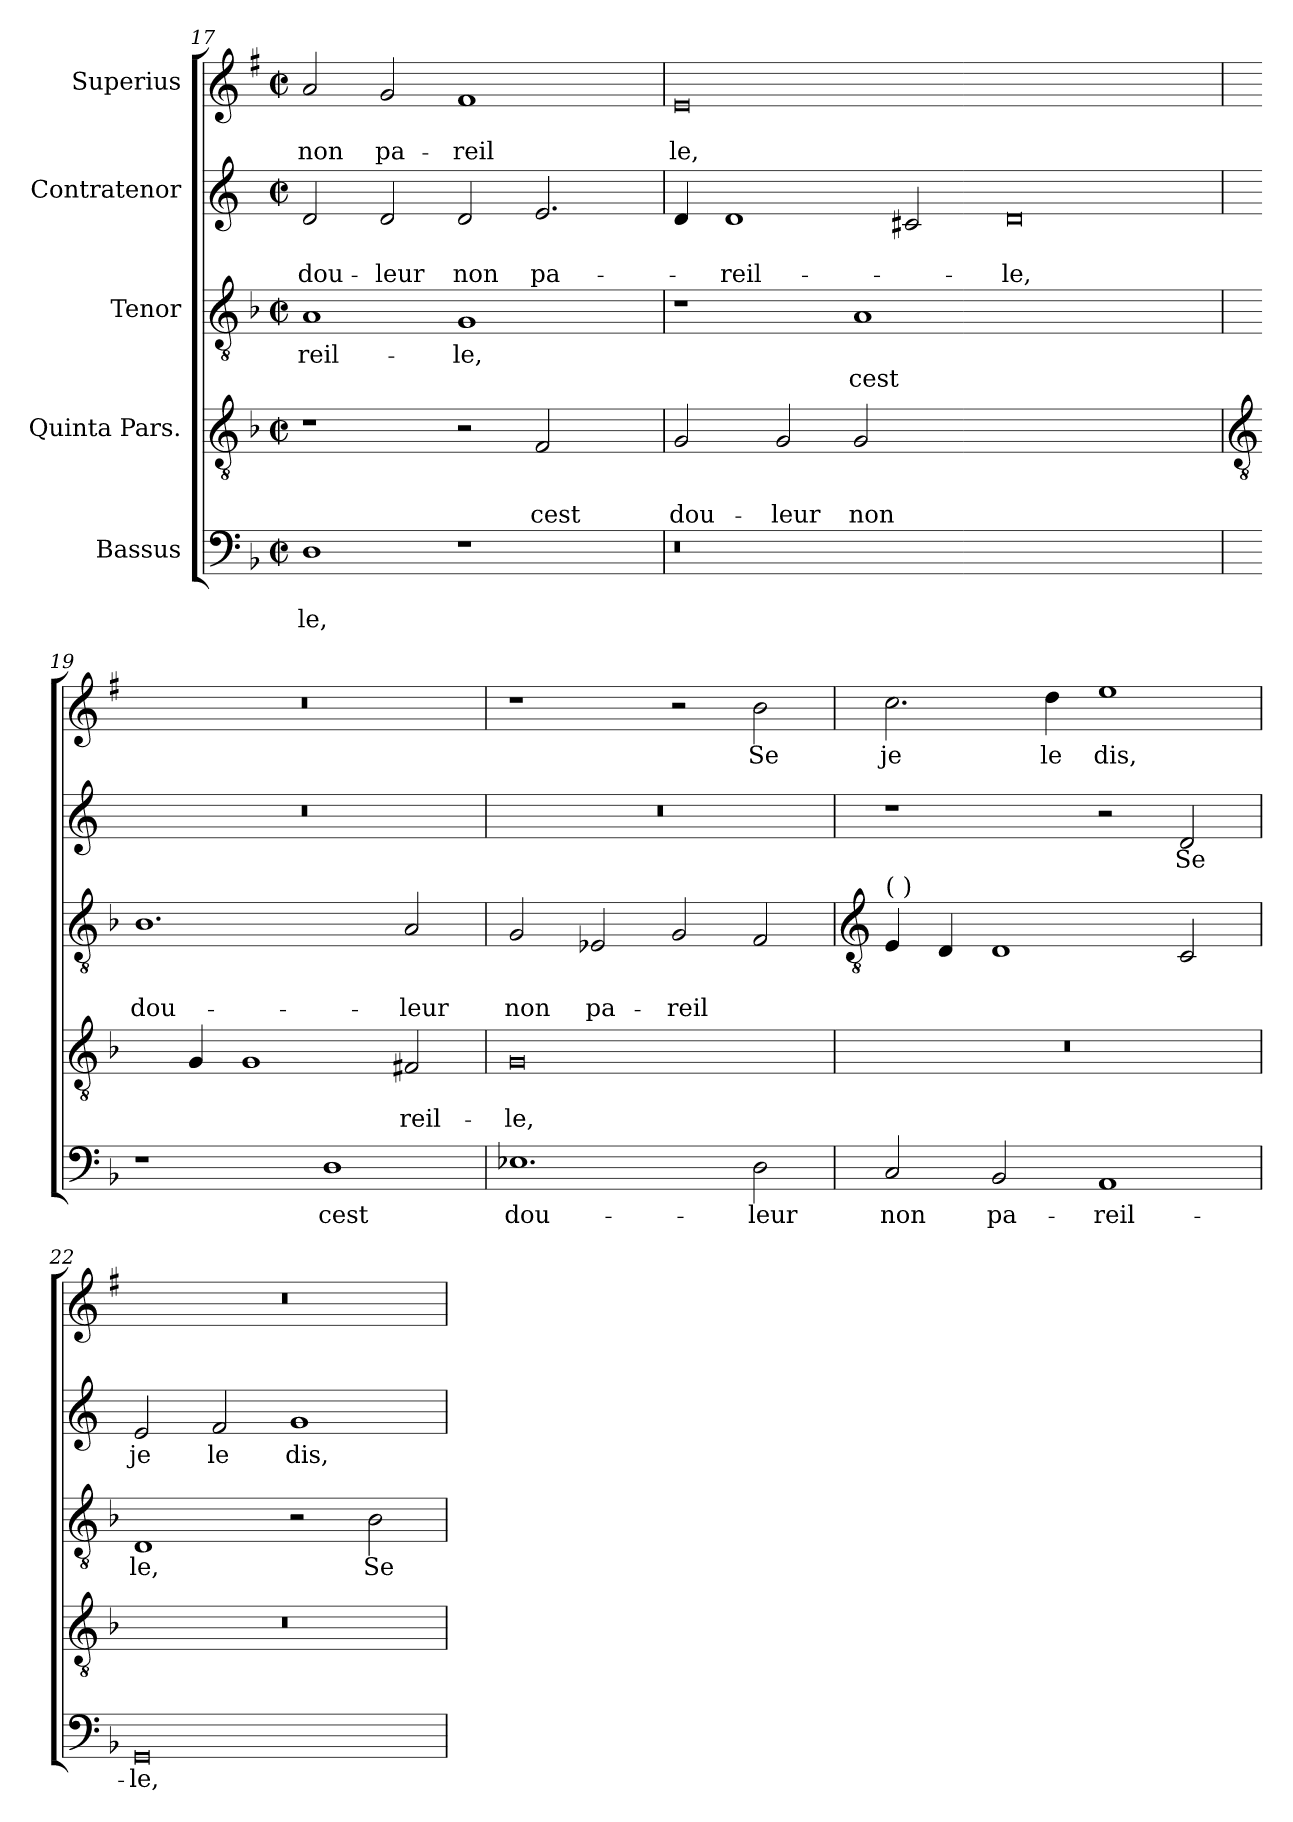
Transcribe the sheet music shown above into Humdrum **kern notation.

**kern	**text	**text	**kern	**text	**text	**kern	**text	**text	**kern	**text	**text	**kern	**text	**text
*part5	*part5	*part5	*part4	*part4	*part4	*part3	*part3	*part3	*part2	*part2	*part2	*part1	*part1	*part1
*staff5	*staff5	*staff5	*staff4	*staff4	*staff4	*staff3	*staff3	*staff3	*staff2	*staff2	*staff2	*staff1	*staff1	*staff1
*I"Bassus	*	*	*I"Quinta Pars.	*	*	*I"Tenor	*	*	*I"Contratenor	*	*	*I"Superius	*	*
*clefF4	*	*	*clefGv2	*	*	*clefGv2	*	*	*clefG2	*	*	*clefG2	*	*
*	*	*	*	*	*	*	*	*	*	*	*	*ITrd1c2	*	*
*k[b-]	*	*	*k[b-]	*	*	*k[b-]	*	*	*k[]	*	*	*k[b-]	*	*
*F:	*	*	*F:	*	*	*F:	*	*	*C:	*	*	*F:	*	*
*M4/2	*	*	*M4/2	*	*	*M4/2	*	*	*M4/2	*	*	*M4/2	*	*
*met(c|)	*	*	*met(c|)	*	*	*met(c|)	*	*	*met(c|)	*	*	*met(c|)	*	*
=17B	=17B	=17B	=17B	=17B	=17B	=17B	=17B	=17B	=17B	=17B	=17B	=17B	=17B	=17B
!	!	!LO:LY:b	!	!	!	!	!LO:LY:b	!	!	!	!LO:LY:b	!	!	!LO:LY:b
1D	.	le,	1r	.	.	1A	-reil-	.	2d	.	dou-	2g	.	non
!	!	!	!	!	!	!	!	!	!	!	!LO:LY:b	!	!	!LO:LY:b
.	.	.	.	.	.	.	.	.	2d	.	-leur	2f	.	pa-
!	!	!	!	!	!	!	!LO:LY:b	!	!	!	!LO:LY:b	!	!	!LO:LY:b
1r	.	.	2r	.	.	1G	-le,	.	2d	.	non	1e	.	-reil
!	!	!	!	!	!LO:LY:b	!	!	!	!	!	!LO:LY:b	!	!	!
.	.	.	2F	.	cest	.	.	.	2.e	.	pa-	.	.	.
4ryy	.	.	4ryy	.	.	4ryy	.	.	.	.	.	4ryy	.	.
=18A	=18A	=18A	=18A	=18A	=18A	=18A	=18A	=18A	=18A	=18A	=18A	=18A	=18A	=18A
!	!	!	!	!	!LO:LY:b	!	!	!	!	!	!	!	!	!LO:LY:b
0r	.	.	2G	.	dou-	1r	.	.	4d	.	.	0d	.	le,
!	!	!	!	!	!	!	!	!	!	!	!LO:LY:b	!	!	!
.	.	.	.	.	.	.	.	.	1d	.	-reil-	.	.	.
!	!	!	!	!	!LO:LY:b	!	!	!	!	!	!	!	!	!
.	.	.	2G	.	-leur	.	.	.	.	.	.	.	.	.
!	!	!	!	!	!LO:LY:b	!	!	!LO:LY:b	!	!	!	!	!	!
.	.	.	2G	.	non	1A	.	cest	.	.	.	.	.	.
.	.	.	.	.	.	.	.	.	2c#	.	.	.	.	.
!	!	!	!	!	!LO:LY:b	!	!	!	!	!	!	!	!	!
.	.	.	[2Ayy	.	pa	.	.	.	.	.	.	.	.	.
!	!	!	!	!	!	!	!	!	!	!	!LO:LY:b	!	!	!
.	.	.	.	.	.	.	.	.	0d	.	-le,	.	.	.
1..ryy	.	.	1..ryy	.	.	1..ryy	.	.	.	.	.	1..ryy	.	.
!!LO:LB:g=z
=19	=19	=19	=19	=19	=19	=19	=19	=19	=19	=19	=19	=19	=19	=19
*	*	*	*clefGv2	*	*	*	*	*	*	*	*	*	*	*
!	!	!	!	!	!	!	!	!LO:LY:b	!	!	!	!	!	!
1r	.	.	4Ayy]	.	.	1.B-	.	dou-	0r	.	.	0r	.	.
.	.	.	4G	.	.	.	.	.	.	.	.	.	.	.
.	.	.	1G	.	.	.	.	.	.	.	.	.	.	.
!	!LO:LY:b	!	!	!	!	!	!	!	!	!	!	!	!	!
1D	cest	.	.	.	.	.	.	.	.	.	.	.	.	.
!	!	!	!	!	!LO:LY:b	!	!	!LO:LY:b	!	!	!	!	!	!
.	.	.	2F#	.	reil-	2A	.	-leur	.	.	.	.	.	.
!!LO:LB:g=z
=20	=20	=20	=20	=20	=20	=20	=20	=20	=20	=20	=20	=20	=20	=20
!	!LO:LY:b	!	!	!	!LO:LY:b	!	!	!LO:LY:b	!	!	!	!	!	!
1.E-X	dou-	.	0G	.	-le,	2G	.	non	0r	.	.	1r	.	.
!	!	!	!	!	!	!	!	!LO:LY:b	!	!	!	!	!	!
.	.	.	.	.	.	2E-X	.	pa-	.	.	.	.	.	.
!	!	!	!	!	!	!	!	!LO:LY:b	!	!	!	!	!	!
.	.	.	.	.	.	2G	.	-reil	.	.	.	2r	.	.
!	!LO:LY:b	!	!	!	!	!	!	!	!	!	!	!	!LO:LY:b	!
2D	-leur	.	.	.	.	2F	.	.	.	.	.	2a	Se	.
!!LO:LB:g=z
=21	=21	=21	=21	=21	=21	=21	=21	=21	=21	=21	=21	=21	=21	=21
*	*	*	*	*	*	*clefGv2	*	*	*	*	*	*	*	*
!	!	!	!	!	!	!LO:TX:a:t=(  )	!	!	!	!	!	!	!	!
!	!LO:LY:b	!	!	!	!	!	!	!	!	!	!	!	!LO:LY:b	!
2C	non	.	0r	.	.	4E	.	.	1r	.	.	2.b-	je	.
.	.	.	.	.	.	4D	.	.	.	.	.	.	.	.
!	!LO:LY:b	!	!	!	!	!	!	!	!	!	!	!	!	!
2BB-	pa-	.	.	.	.	1D	.	.	.	.	.	.	.	.
!	!	!	!	!	!	!	!	!	!	!	!	!	!LO:LY:b	!
.	.	.	.	.	.	.	.	.	.	.	.	4cc	le	.
!	!LO:LY:b	!	!	!	!	!	!	!	!	!	!	!	!LO:LY:b	!
1AA	-reil-	.	.	.	.	.	.	.	2r	.	.	1dd	dis,	.
!	!	!	!	!	!	!	!	!	!	!LO:LY:b	!	!	!	!
.	.	.	.	.	.	2C	.	.	2d	Se	.	.	.	.
=22	=22	=22	=22	=22	=22	=22	=22	=22	=22	=22	=22	=22	=22	=22
!	!LO:LY:b	!	!	!	!	!	!LO:LY:b	!	!	!LO:LY:b	!	!	!	!
0GG	-le,	.	0r	.	.	1D	le,	.	2e	je	.	0r	.	.
!	!	!	!	!	!	!	!	!	!	!LO:LY:b	!	!	!	!
.	.	.	.	.	.	.	.	.	2f	le	.	.	.	.
!	!	!	!	!	!	!	!	!	!	!LO:LY:b	!	!	!	!
.	.	.	.	.	.	2r	.	.	1g	dis,	.	.	.	.
!	!	!	!	!	!	!	!LO:LY:b	!	!	!	!	!	!	!
.	.	.	.	.	.	2B-	Se	.	.	.	.	.	.	.
=	=	=	=	=	=	=	=	=	=	=	=	=	=	=
*-	*-	*-	*-	*-	*-	*-	*-	*-	*-	*-	*-	*-	*-	*-
